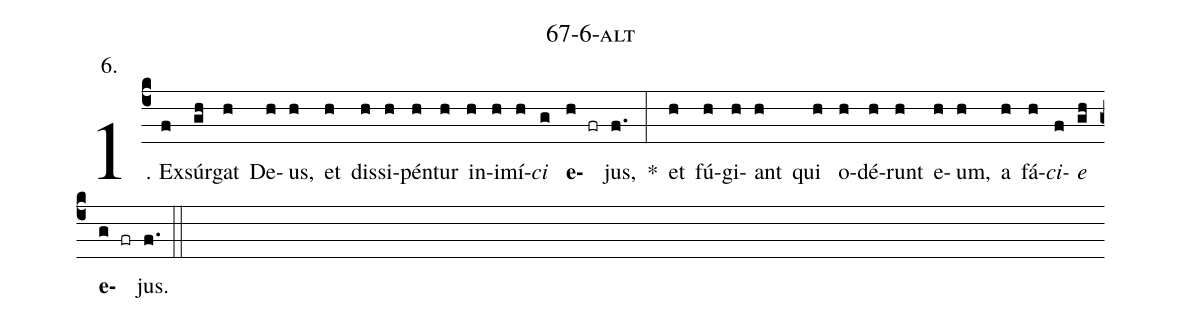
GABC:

name: 67-6-alt;
annotation: 6.;
%%
(c4)1. Ex(f)súr(gh)gat(h) De(h)us,(h) et(h) dis(h)si(h)pén(h)tur(h) in(h)i(h)mí(h)<i>ci</i>(g) <b>e</b>(h fr)jus,(f.) *(:) et(h) fú(h)gi(h)ant(h) qui(h) o(h)dé(h)runt(h) e(h)um,(h) a(h) fá(h)<i>ci</i>(f)<i>e</i>(gh) <b>e</b>(g fr)jus.(f.) (::)
